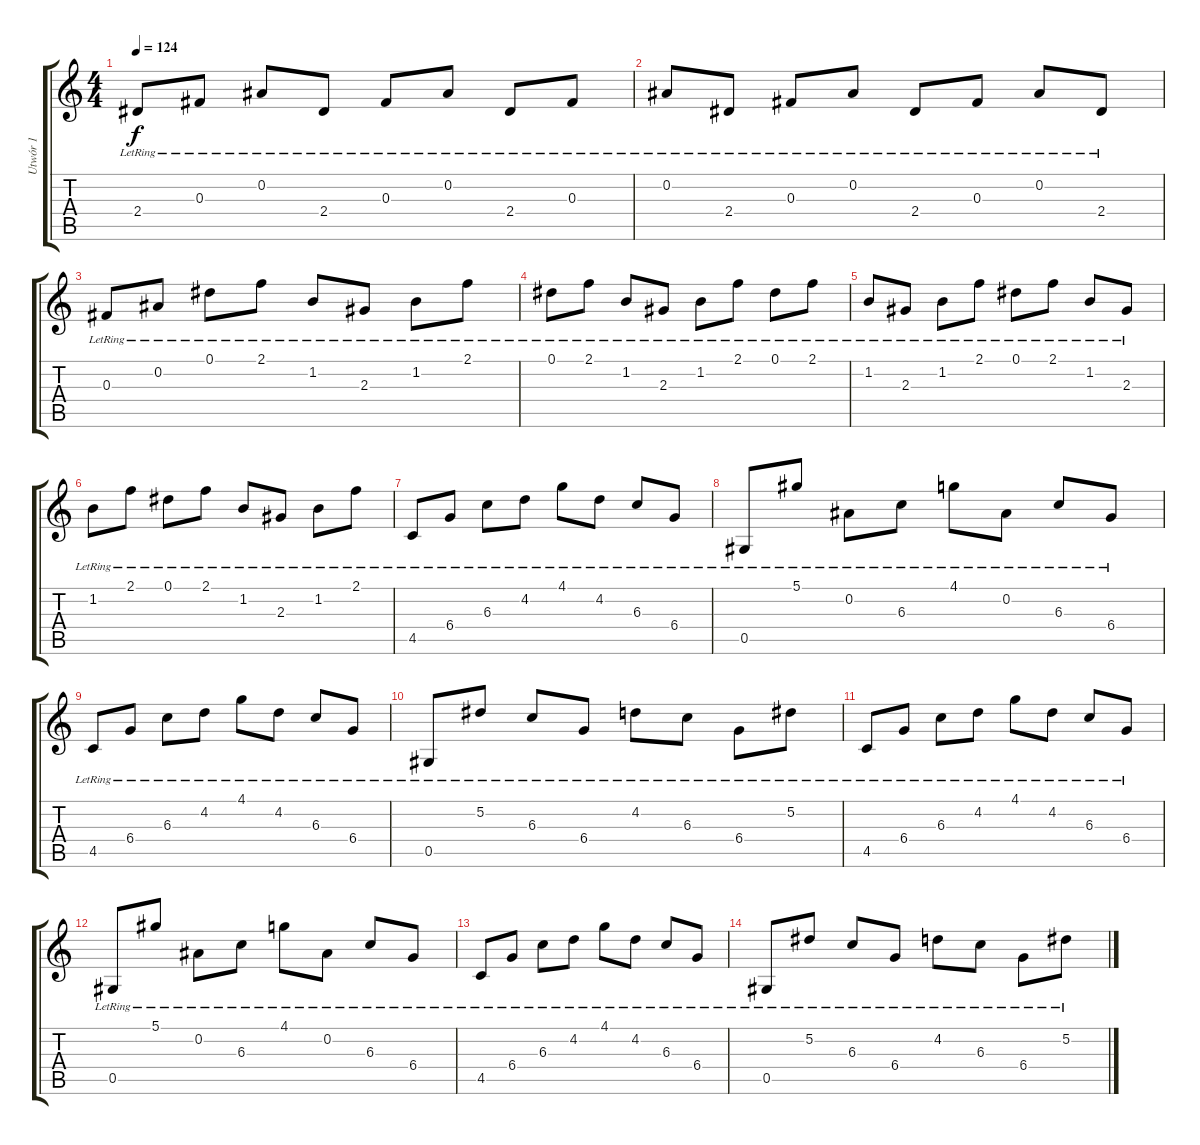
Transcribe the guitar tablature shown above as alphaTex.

\track ("Utwór 1" "Utwór 1") {instrument acousticguitarnylon}
\staff {score tabs}
\tuning (Eb4 Bb3 Gb3 Db3 Ab2 Eb2) {hide}
\ts (4 4)
\tempo 124
\clef g2
\ks c
2.4{lr}.8{dy f} 0.3{lr}.8 0.2{lr}.8 2.4{lr}.8 0.3{lr}.8 0.2{lr}.8 2.4{lr}.8 0.3{lr}.8 |
0.2{lr}.8 2.4{lr}.8 0.3{lr}.8 0.2{lr}.8 2.4{lr}.8 0.3{lr}.8 0.2{lr}.8 2.4{lr}.8 |
0.3{lr}.8 0.2{lr}.8 0.1{lr}.8 2.1{lr}.8 1.2{lr}.8 2.3{lr}.8 1.2{lr}.8 2.1{lr}.8 |
0.1{lr}.8 2.1{lr}.8 1.2{lr}.8 2.3{lr}.8 1.2{lr}.8 2.1{lr}.8 0.1{lr}.8 2.1{lr}.8 |
1.2{lr}.8 2.3{lr}.8 1.2{lr}.8 2.1{lr}.8 0.1{lr}.8 2.1{lr}.8 1.2{lr}.8 2.3{lr}.8 |
1.2{lr}.8 2.1{lr}.8 0.1{lr}.8 2.1{lr}.8 1.2{lr}.8 2.3{lr}.8 1.2{lr}.8 2.1{lr}.8 |
4.5{lr}.8 6.4{lr}.8 6.3{lr}.8 4.2{lr}.8 4.1{lr}.8 4.2{lr}.8 6.3{lr}.8 6.4{lr}.8 |
0.5{lr}.8 5.1{lr}.8 0.2{lr}.8 6.3{lr}.8 4.1{lr}.8 0.2{lr}.8 6.3{lr}.8 6.4{lr}.8 |
4.5{lr}.8 6.4{lr}.8 6.3{lr}.8 4.2{lr}.8 4.1{lr}.8 4.2{lr}.8 6.3{lr}.8 6.4{lr}.8 |
0.5{lr}.8 5.2{lr}.8 6.3{lr}.8 6.4{lr}.8 4.2{lr}.8 6.3{lr}.8 6.4{lr}.8 5.2{lr}.8 |
4.5{lr}.8 6.4{lr}.8 6.3{lr}.8 4.2{lr}.8 4.1{lr}.8 4.2{lr}.8 6.3{lr}.8 6.4{lr}.8 |
0.5{lr}.8 5.1{lr}.8 0.2{lr}.8 6.3{lr}.8 4.1{lr}.8 0.2{lr}.8 6.3{lr}.8 6.4{lr}.8 |
4.5{lr}.8 6.4{lr}.8 6.3{lr}.8 4.2{lr}.8 4.1{lr}.8 4.2{lr}.8 6.3{lr}.8 6.4{lr}.8 |
0.5{lr}.8 5.2{lr}.8 6.3{lr}.8 6.4{lr}.8 4.2{lr}.8 6.3{lr}.8 6.4{lr}.8 5.2{lr}.8
